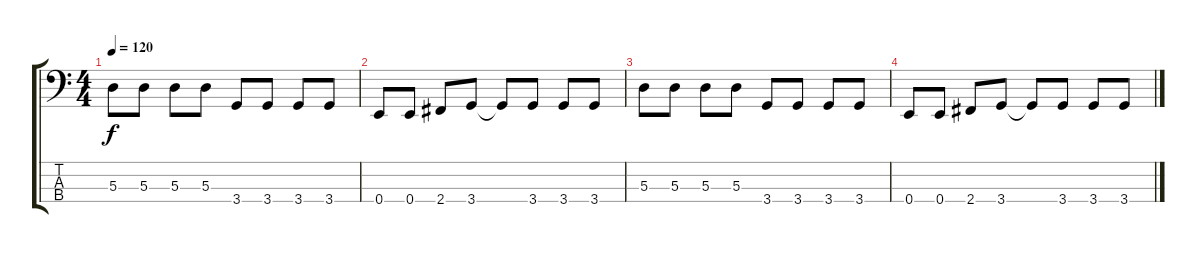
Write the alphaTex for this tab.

\track "" {instrument electricbassfinger}
\staff {score tabs}
\tuning (G2 D2 A1 E1) {hide}
\ts (4 4)
\tempo 120
\clef f4
\ks c
5.3.8{dy f} 5.3.8 5.3.8 5.3.8 3.4.8 3.4.8 3.4.8 3.4.8 |
0.4.8 0.4.8 2.4.8 3.4.8 3.4{t}.8 3.4.8 3.4.8 3.4.8 |
5.3.8 5.3.8 5.3.8 5.3.8 3.4.8 3.4.8 3.4.8 3.4.8 |
0.4.8 0.4.8 2.4.8 3.4.8 3.4{t}.8 3.4.8 3.4.8 3.4.8
